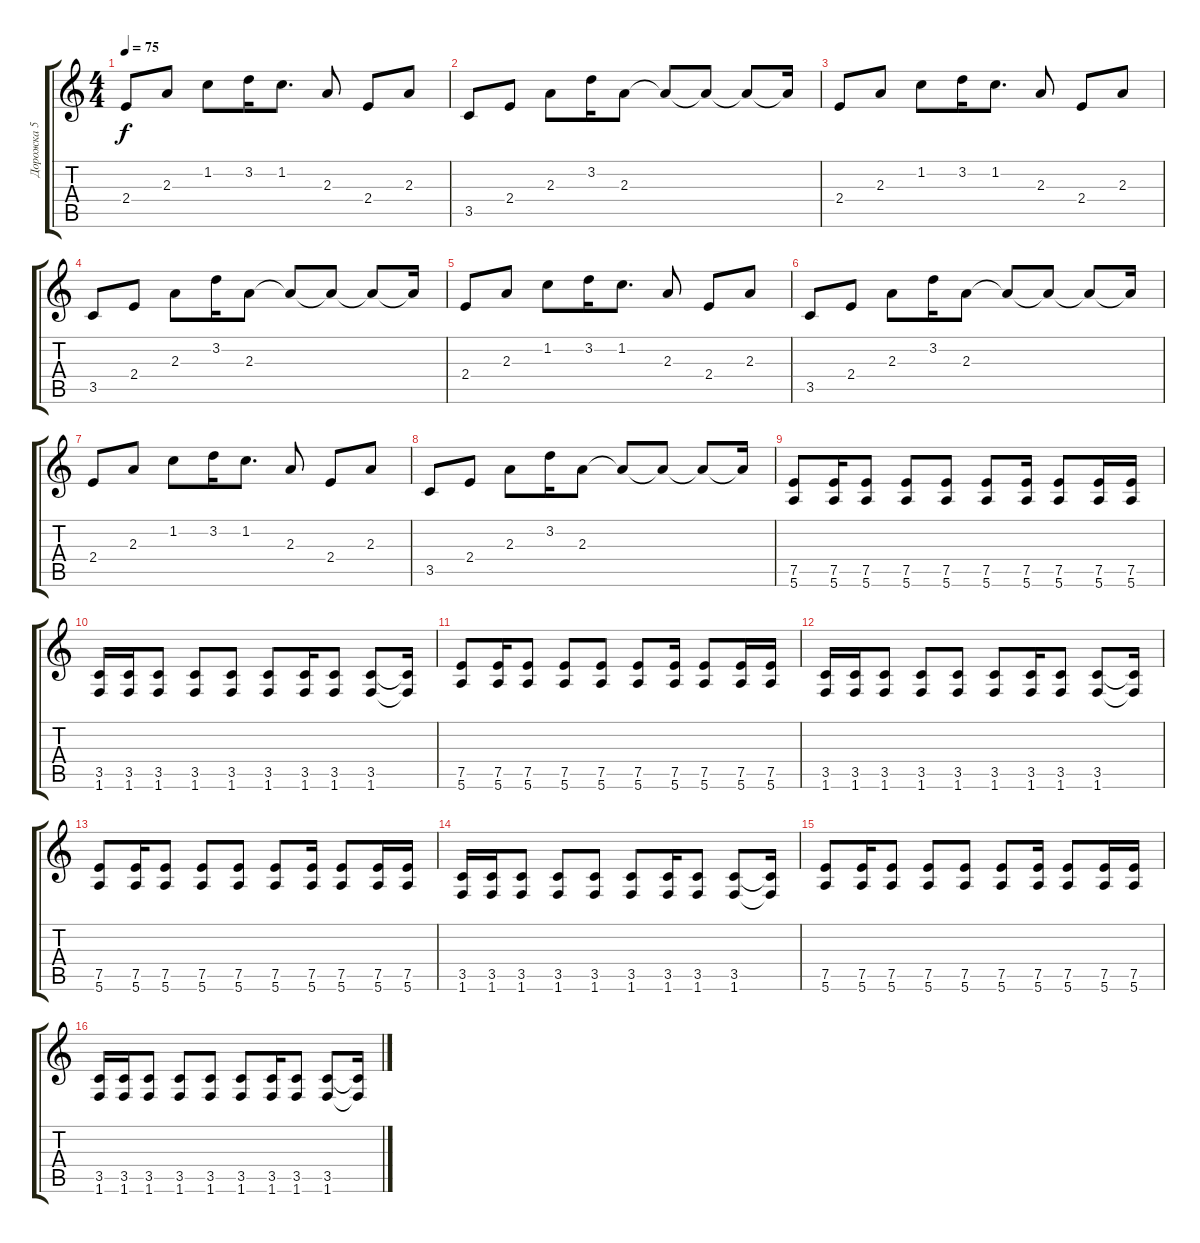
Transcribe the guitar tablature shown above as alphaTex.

\track ("Дорожка 5" "Дорожка 5") {instrument distortionguitar}
\staff {score tabs}
\tuning (E4 B3 G3 D3 A2 E2) {hide}
\ts (4 4)
\tempo 75
\clef g2
\ks c
2.4.8{dy f volume 8} 2.3.8 1.2.8 3.2.16 1.2.8{d} 2.3.8 2.4.8 2.3.8 |
3.5.8 2.4.8 2.3.8 3.2.16 2.3.8 2.3{t}.8 2.3{t}.8 2.3{t}.8 2.3{t}.16 |
2.4.8 2.3.8 1.2.8 3.2.16 1.2.8{d} 2.3.8 2.4.8 2.3.8 |
3.5.8 2.4.8 2.3.8 3.2.16 2.3.8 2.3{t}.8 2.3{t}.8 2.3{t}.8 2.3{t}.16 |
2.4.8{volume 8} 2.3.8 1.2.8 3.2.16 1.2.8{d} 2.3.8 2.4.8 2.3.8 |
3.5.8 2.4.8 2.3.8 3.2.16 2.3.8 2.3{t}.8 2.3{t}.8 2.3{t}.8 2.3{t}.16 |
2.4.8 2.3.8 1.2.8 3.2.16 1.2.8{d} 2.3.8 2.4.8 2.3.8 |
3.5.8 2.4.8 2.3.8 3.2.16 2.3.8 2.3{t}.8 2.3{t}.8 2.3{t}.8 2.3{t}.16 |
(7.5 5.6).8{volume 11 instrument distortionguitar} (7.5 5.6).16 (7.5 5.6).8 (7.5 5.6).8 (7.5 5.6).8 (7.5 5.6).8 (7.5 5.6).16 (7.5 5.6).8 (7.5 5.6).16 (7.5 5.6).16 |
(3.5 1.6).16 (3.5 1.6).16 (3.5 1.6).8 (3.5 1.6).8 (3.5 1.6).8 (3.5 1.6).8 (3.5 1.6).16 (3.5 1.6).8 (3.5 1.6).8 (3.5{t} 1.6{t}).16 |
(7.5 5.6).8 (7.5 5.6).16 (7.5 5.6).8 (7.5 5.6).8 (7.5 5.6).8 (7.5 5.6).8 (7.5 5.6).16 (7.5 5.6).8 (7.5 5.6).16 (7.5 5.6).16 |
(3.5 1.6).16 (3.5 1.6).16 (3.5 1.6).8 (3.5 1.6).8 (3.5 1.6).8 (3.5 1.6).8 (3.5 1.6).16 (3.5 1.6).8 (3.5 1.6).8 (3.5{t} 1.6{t}).16 |
(7.5 5.6).8{volume 11 instrument distortionguitar} (7.5 5.6).16 (7.5 5.6).8 (7.5 5.6).8 (7.5 5.6).8 (7.5 5.6).8 (7.5 5.6).16 (7.5 5.6).8 (7.5 5.6).16 (7.5 5.6).16 |
(3.5 1.6).16 (3.5 1.6).16 (3.5 1.6).8 (3.5 1.6).8 (3.5 1.6).8 (3.5 1.6).8 (3.5 1.6).16 (3.5 1.6).8 (3.5 1.6).8 (3.5{t} 1.6{t}).16 |
(7.5 5.6).8 (7.5 5.6).16 (7.5 5.6).8 (7.5 5.6).8 (7.5 5.6).8 (7.5 5.6).8 (7.5 5.6).16 (7.5 5.6).8 (7.5 5.6).16 (7.5 5.6).16 |
(3.5 1.6).16 (3.5 1.6).16 (3.5 1.6).8 (3.5 1.6).8 (3.5 1.6).8 (3.5 1.6).8 (3.5 1.6).16 (3.5 1.6).8 (3.5 1.6).8 (3.5{t} 1.6{t}).16
